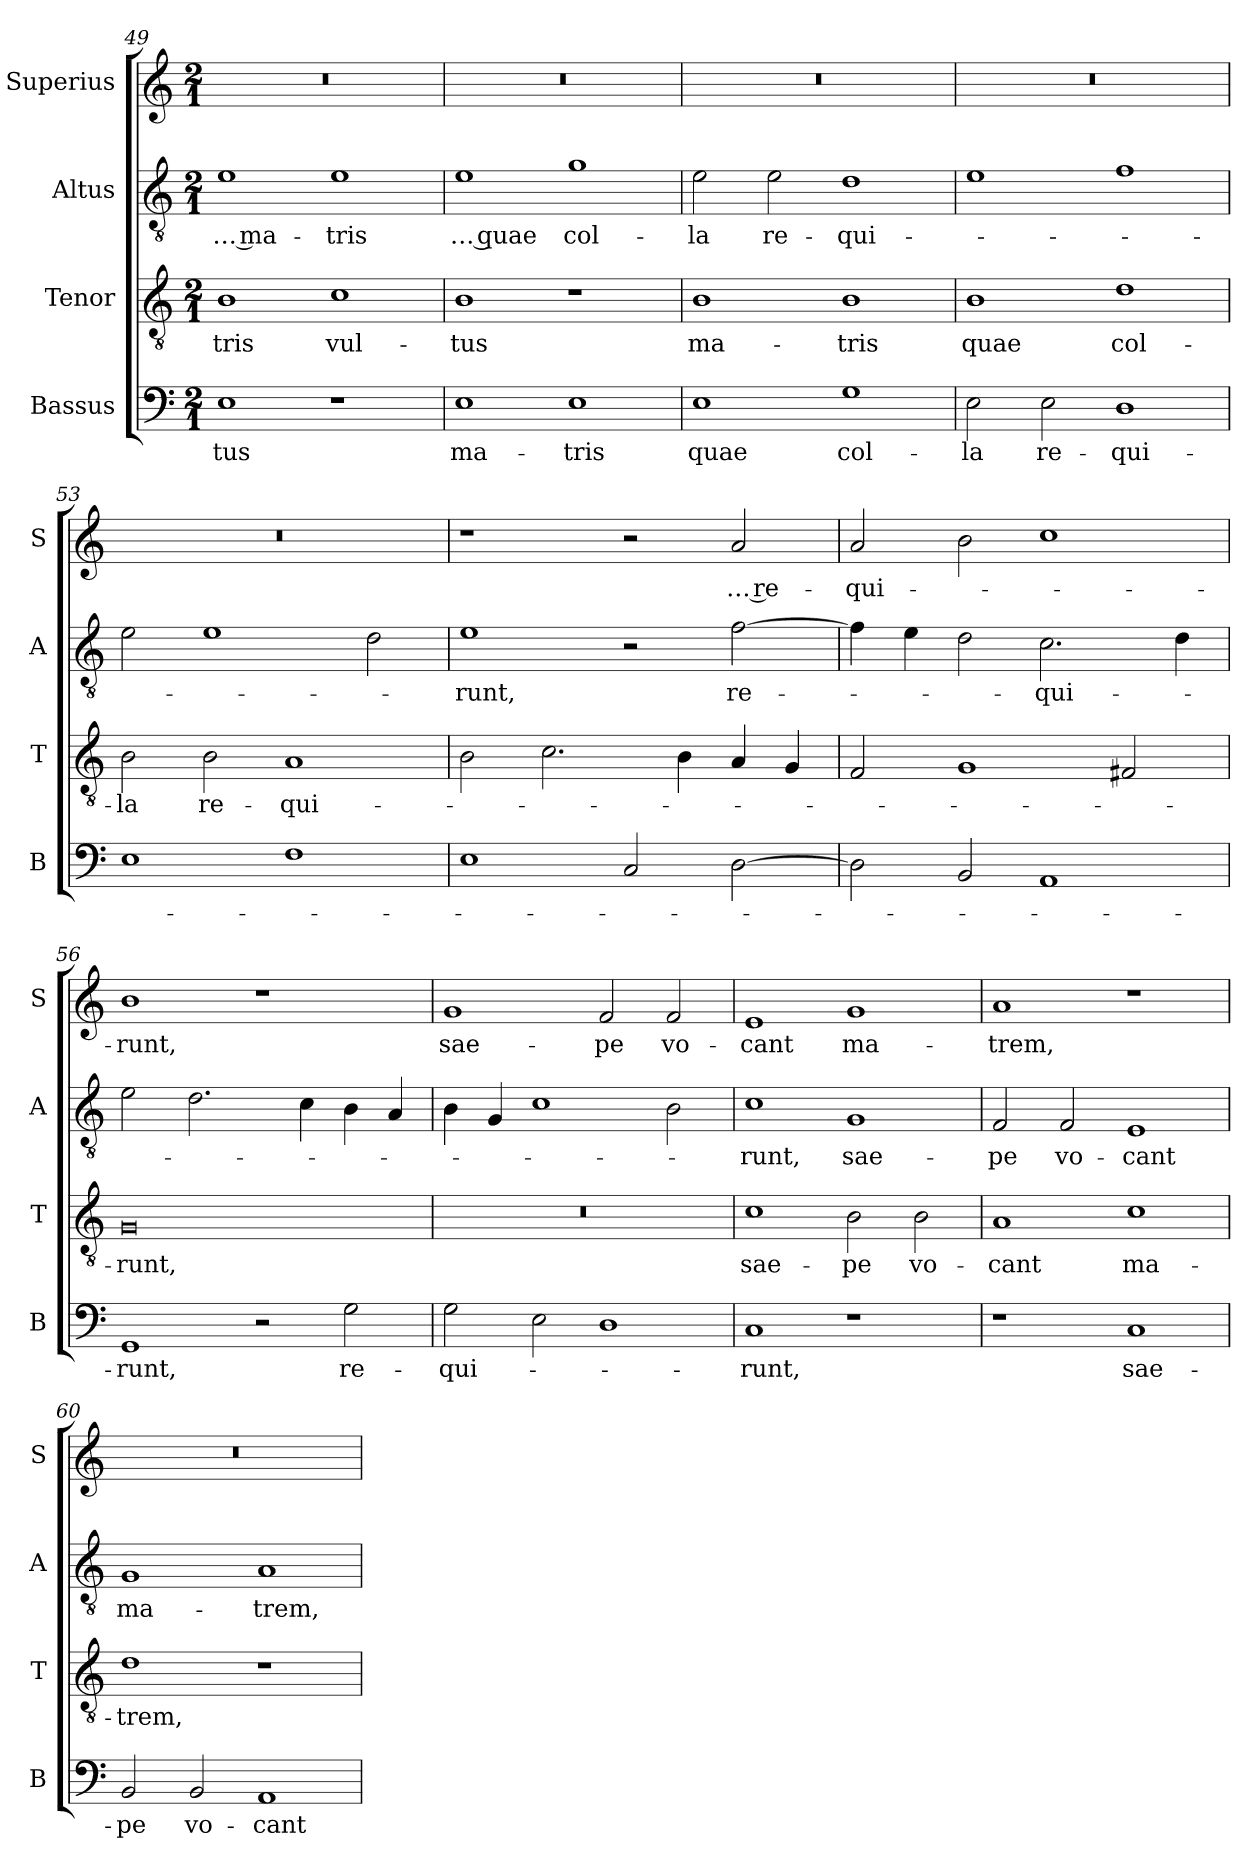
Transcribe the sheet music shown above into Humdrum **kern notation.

**kern	**text	**kern	**text	**kern	**text	**kern	**text
*part4	*part4	*part3	*part3	*part2	*part2	*part1	*part1
*staff4	*staff4	*staff3	*staff3	*staff2	*staff2	*staff1	*staff1
*I"Bassus	*	*I"Tenor	*	*I"Altus	*	*I"Superius	*
*I'B	*	*I'T	*	*I'A	*	*I'S	*
*clefF4	*	*clefGv2	*	*clefGv2	*	*clefG2	*
*k[]	*	*k[]	*	*k[]	*	*k[]	*
*M2/1	*	*M2/1	*	*M2/1	*	*M2/1	*
=49	=49	=49	=49	=49	=49	=49	=49
1E	-tus	1B	-tris	1e	… ma-	0r	.
1r	.	1c	vul-	1e	-tris	.	.
=50	=50	=50	=50	=50	=50	=50	=50
1E	ma-	1B	-tus	1e	… quae	0r	.
1E	-tris	1r	.	1g	col-	.	.
=51	=51	=51	=51	=51	=51	=51	=51
1E	quae	1B	ma-	2e	-la	0r	.
.	.	.	.	2e	re-	.	.
1G	col-	1B	-tris	1d	-qui-	.	.
=52	=52	=52	=52	=52	=52	=52	=52
2E	-la	1B	quae	1e	.	0r	.
2E	re-	.	.	.	.	.	.
1D	-qui-	1d	col-	1f	.	.	.
=53	=53	=53	=53	=53	=53	=53	=53
1E	.	2B	-la	2e	.	0r	.
.	.	2B	re-	1e	.	.	.
1F	.	1A	-qui-	.	.	.	.
.	.	.	.	2d	.	.	.
=54	=54	=54	=54	=54	=54	=54	=54
1E	.	2B	.	1e	-runt,	1r	.
.	.	2.c	.	.	.	.	.
2C	.	.	.	2r	.	2r	.
.	.	4B	.	.	.	.	.
[2D	.	4A	.	[2f	re-	2a	… re-
.	.	4G	.	.	.	.	.
=55	=55	=55	=55	=55	=55	=55	=55
2D]	.	2F	.	4f]	.	2a	-qui-
.	.	.	.	4e	.	.	.
2BB	.	1G	.	2d	.	2b	.
1AA	.	.	.	2.c	-qui-	1cc	.
.	.	2F#X	.	.	.	.	.
.	.	.	.	4d	.	.	.
=56	=56	=56	=56	=56	=56	=56	=56
1GG	-runt,	0G	-runt,	2e	.	1b	-runt,
.	.	.	.	2.d	.	.	.
2r	.	.	.	.	.	1r	.
.	.	.	.	4c	.	.	.
2G	re-	.	.	4B	.	.	.
.	.	.	.	4A	.	.	.
=57	=57	=57	=57	=57	=57	=57	=57
2G	-qui-	0r	.	4B	.	1g	sae-
.	.	.	.	4G	.	.	.
2E	.	.	.	1c	.	.	.
1D	.	.	.	.	.	2f	-pe
.	.	.	.	2B	.	2f	vo-
=58	=58	=58	=58	=58	=58	=58	=58
1C	-runt,	1c	sae-	1c	-runt,	1e	-cant
1r	.	2B	-pe	1G	sae-	1g	ma-
.	.	2B	vo-	.	.	.	.
=59	=59	=59	=59	=59	=59	=59	=59
1r	.	1A	-cant	2F	-pe	1a	-trem,
.	.	.	.	2F	vo-	.	.
1C	sae-	1c	ma-	1E	-cant	1r	.
=60	=60	=60	=60	=60	=60	=60	=60
2BB	-pe	1d	-trem,	1G	ma-	0r	.
2BB	vo-	.	.	.	.	.	.
1AA	-cant	1r	.	1A	-trem,	.	.
=	=	=	=	=	=	=	=
*-	*-	*-	*-	*-	*-	*-	*-
